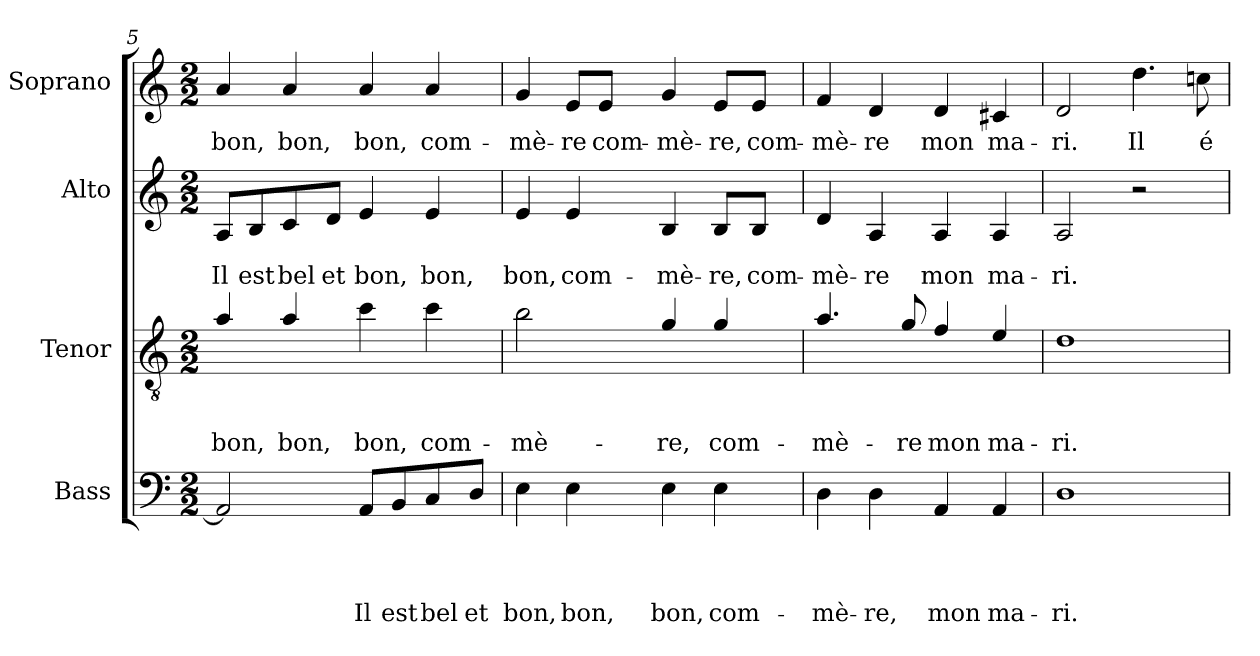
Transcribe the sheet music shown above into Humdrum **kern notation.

**kern	**text	**text	**text	**text	**kern	**text	**text	**text	**kern	**text	**text	**kern	**text
*part4	*part4	*part4	*part4	*part4	*part3	*part3	*part3	*part3	*part2	*part2	*part2	*part1	*part1
*staff4	*staff4	*staff4	*staff4	*staff4	*staff3	*staff3	*staff3	*staff3	*staff2	*staff2	*staff2	*staff1	*staff1
*I"Bass	*	*	*	*	*I"Tenor	*	*	*	*I"Alto	*	*	*I"Soprano	*
*I'B	*	*	*	*	*I'T	*	*	*	*I'A	*	*	*I'S	*
!!LO:LB:g=z
*clefF4	*	*	*	*	*clefGv2	*	*	*	*clefG2	*	*	*clefG2	*
*	*	*	*	*	*ITrd7c12	*	*	*	*	*	*	*	*
*k[]	*	*	*	*	*k[]	*	*	*	*k[]	*	*	*k[]	*
*C:	*	*	*	*	*C:	*	*	*	*C:	*	*	*C:	*
*M2/2	*	*	*	*	*M2/2	*	*	*	*M2/2	*	*	*M2/2	*
=5	=5	=5	=5	=5	=5	=5	=5	=5	=5	=5	=5	=5	=5
!	!	!	!	!	!	!	!	!LO:LY:b	!	!	!	!	!
!	!	!	!	!	!	!	!	!	!	!	!LO:LY:b	!	!
!	!	!	!	!	!	!	!	!	!	!	!	!	!LO:LY:b
2AA/]	.	.	.	.	4A/	.	.	bon,	8A/L	.	Il	4a/	bon,
!	!	!	!	!	!	!	!	!	!	!	!LO:LY:b	!	!
.	.	.	.	.	.	.	.	.	8B/	.	est	.	.
!	!	!	!	!	!	!	!	!LO:LY:b	!	!	!	!	!
!	!	!	!	!	!	!	!	!	!	!	!LO:LY:b	!	!
!	!	!	!	!	!	!	!	!	!	!	!	!	!LO:LY:b
.	.	.	.	.	4A/	.	.	bon,	8c/	.	bel	4a/	bon,
!	!	!	!	!	!	!	!	!	!	!	!LO:LY:b	!	!
.	.	.	.	.	.	.	.	.	8d/J	.	et	.	.
!	!	!	!	!LO:LY:b	!	!	!	!	!	!	!	!	!
!	!	!	!	!	!	!	!	!LO:LY:b	!	!	!	!	!
!	!	!	!	!	!	!	!	!	!	!	!LO:LY:b	!	!
!	!	!	!	!	!	!	!	!	!	!	!	!	!LO:LY:b
8AA/L	.	.	.	Il	4c\	.	.	bon,	4e/	.	bon,	4a/	bon,
!	!	!	!	!LO:LY:b	!	!	!	!	!	!	!	!	!
8BB/	.	.	.	est	.	.	.	.	.	.	.	.	.
!	!	!	!	!LO:LY:b	!	!	!	!	!	!	!	!	!
!	!	!	!	!	!	!	!	!LO:LY:b	!	!	!	!	!
!	!	!	!	!	!	!	!	!	!	!	!LO:LY:b	!	!
!	!	!	!	!	!	!	!	!	!	!	!	!	!LO:LY:b
8C/	.	.	.	bel	4c\	.	.	com-	4e/	.	bon,	4a/	com-
!	!	!	!	!LO:LY:b	!	!	!	!	!	!	!	!	!
8D/J	.	.	.	et	.	.	.	.	.	.	.	.	.
=6	=6	=6	=6	=6	=6	=6	=6	=6	=6	=6	=6	=6	=6
!	!	!	!	!LO:LY:b	!	!	!	!	!	!	!	!	!
!	!	!	!	!	!	!	!	!LO:LY:b	!	!	!	!	!
!	!	!	!	!	!	!	!	!	!	!	!LO:LY:b	!	!
!	!	!	!	!	!	!	!	!	!	!	!	!	!LO:LY:b
4E\	.	.	.	bon,	2B\	.	.	-mè-	4e/	.	bon,	4g/	-mè-
!	!	!	!	!LO:LY:b	!	!	!	!	!	!	!	!	!
!	!	!	!	!	!	!	!	!	!	!	!LO:LY:b	!	!
!	!	!	!	!	!	!	!	!	!	!	!	!	!LO:LY:b
4E\	.	.	.	bon,	.	.	.	.	4e/	.	com-	8e/L	-re
!	!	!	!	!	!	!	!	!	!	!	!	!	!LO:LY:b
.	.	.	.	.	.	.	.	.	.	.	.	8e/J	com-
!	!	!	!	!LO:LY:b	!	!	!	!	!	!	!	!	!
!	!	!	!	!	!	!	!	!LO:LY:b	!	!	!	!	!
!	!	!	!	!	!	!	!	!	!	!	!LO:LY:b	!	!
!	!	!	!	!	!	!	!	!	!	!	!	!	!LO:LY:b
4E\	.	.	.	bon,	4G/	.	.	-re,	4B/	.	-mè-	4g/	-mè-
!	!	!	!	!LO:LY:b	!	!	!	!	!	!	!	!	!
!	!	!	!	!	!	!	!	!LO:LY:b	!	!	!	!	!
!	!	!	!	!	!	!	!	!	!	!	!LO:LY:b	!	!
!	!	!	!	!	!	!	!	!	!	!	!	!	!LO:LY:b
4E\	.	.	.	com-	4G/	.	.	com-	8B/L	.	-re,	8e/L	-re,
!	!	!	!	!	!	!	!	!	!	!	!LO:LY:b	!	!
!	!	!	!	!	!	!	!	!	!	!	!	!	!LO:LY:b
.	.	.	.	.	.	.	.	.	8B/J	.	com-	8e/J	com-
=7	=7	=7	=7	=7	=7	=7	=7	=7	=7	=7	=7	=7	=7
!	!	!	!	!LO:LY:b	!	!	!	!	!	!	!	!	!
!	!	!	!	!	!	!	!	!LO:LY:b	!	!	!	!	!
!	!	!	!	!	!	!	!	!	!	!	!LO:LY:b	!	!
!	!	!	!	!	!	!	!	!	!	!	!	!	!LO:LY:b
4D\	.	.	.	-mè-	4.A/	.	.	-mè-	4d/	.	-mè-	4f/	-mè-
!	!	!	!	!LO:LY:b	!	!	!	!	!	!	!	!	!
!	!	!	!	!	!	!	!	!	!	!	!LO:LY:b	!	!
!	!	!	!	!	!	!	!	!	!	!	!	!	!LO:LY:b
4D\	.	.	.	-re,	.	.	.	.	4A/	.	-re	4d/	-re
!	!	!	!	!	!	!	!	!LO:LY:b	!	!	!	!	!
.	.	.	.	.	8G/	.	.	-re	.	.	.	.	.
!	!	!	!	!LO:LY:b	!	!	!	!	!	!	!	!	!
!	!	!	!	!	!	!	!	!LO:LY:b	!	!	!	!	!
!	!	!	!	!	!	!	!	!	!	!	!LO:LY:b	!	!
!	!	!	!	!	!	!	!	!	!	!	!	!	!LO:LY:b
4AA/	.	.	.	mon	4F/	.	.	mon	4A/	.	mon	4d/	mon
!	!	!	!	!LO:LY:b	!	!	!	!	!	!	!	!	!
!	!	!	!	!	!	!	!	!LO:LY:b	!	!	!	!	!
!	!	!	!	!	!	!	!	!	!	!	!LO:LY:b	!	!
!	!	!	!	!	!	!	!	!	!	!	!	!	!LO:LY:b
4AA/	.	.	.	ma-	4E/	.	.	ma-	4A/	.	ma-	4c#X/	ma-
=8	=8	=8	=8	=8	=8	=8	=8	=8	=8	=8	=8	=8	=8
!	!	!	!	!LO:LY:b	!	!	!	!	!	!	!	!	!
!	!	!	!	!	!	!	!	!LO:LY:b	!	!	!	!	!
!	!	!	!	!	!	!	!	!	!	!	!LO:LY:b	!	!
!	!	!	!	!	!	!	!	!	!	!	!	!	!LO:LY:b
1D	.	.	.	-ri.	1D	.	.	-ri.	2A/	.	-ri.	2d/	-ri.
!	!	!	!	!	!	!	!	!	!	!	!	!	!LO:LY:b
.	.	.	.	.	.	.	.	.	2r	.	.	4.dd\	Il
!	!	!	!	!	!	!	!	!	!	!	!	!	!LO:LY:b
.	.	.	.	.	.	.	.	.	.	.	.	8ccn\	é-
=	=	=	=	=	=	=	=	=	=	=	=	=	=
*-	*-	*-	*-	*-	*-	*-	*-	*-	*-	*-	*-	*-	*-
